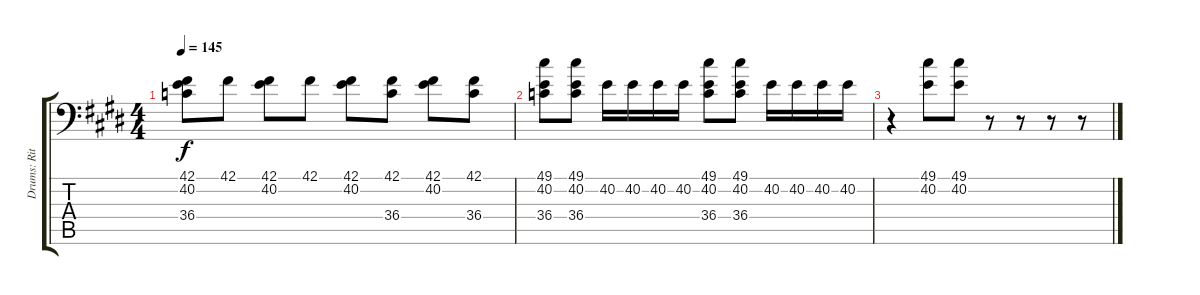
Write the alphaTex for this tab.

\track ("Drums: Ritsu Tainaka" "Drums: Rit") {instrument acousticgrandpiano}
\staff {score tabs}
\tuning (C-1 C-1 C-1 C-1 C-1 C-1) {hide}
\ts (4 4)
\tempo 145
\clef f4
\ks e
(42.1 40.2 36.4).8{dy f} 42.1.8 (42.1 40.2).8 42.1.8 (42.1 40.2).8 (42.1 36.4).8 (42.1 40.2).8 (42.1 36.4).8 |
(49.1 40.2 36.4).8 (49.1 40.2 36.4).8 40.2.16 40.2.16 40.2.16 40.2.16 (49.1 40.2 36.4).8 (49.1 40.2 36.4).8 40.2.16 40.2.16 40.2.16 40.2.16 |
r.4 (49.1 40.2).8 (49.1 40.2).8 r.8 r.8 r.8 r.8
